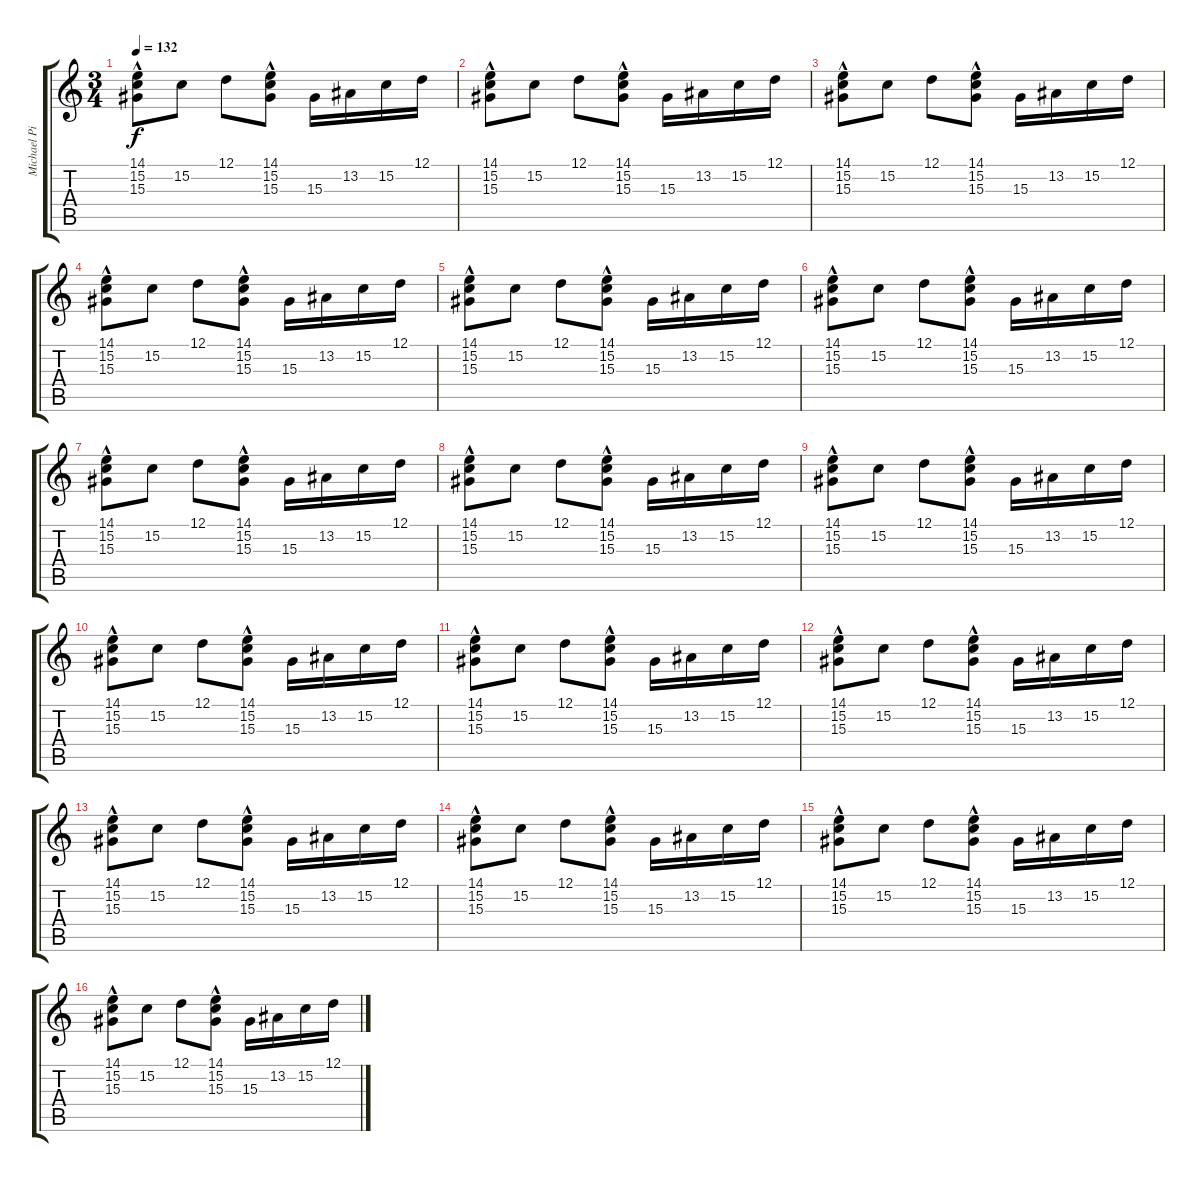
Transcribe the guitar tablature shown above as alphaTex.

\track ("Michael Pinella" "Michael Pi") {instrument acousticgrandpiano}
\staff {score tabs}
\tuning (D4 A3 F3 C3 G2 D2) {hide}
\ts (3 4)
\tempo 132
\clef g2
\ks c
(14.1{hac} 15.2 15.3{hac}).8{dy f} 15.2.8 12.1.8 (14.1{hac} 15.2 15.3).8 15.3.16 13.2.16 15.2.16 12.1.16 |
(14.1{hac} 15.2 15.3{hac}).8 15.2.8 12.1.8 (14.1{hac} 15.2 15.3).8 15.3.16 13.2.16 15.2.16 12.1.16 |
(14.1{hac} 15.2 15.3{hac}).8 15.2.8 12.1.8 (14.1{hac} 15.2 15.3).8 15.3.16 13.2.16 15.2.16 12.1.16 |
(14.1{hac} 15.2 15.3{hac}).8 15.2.8 12.1.8 (14.1{hac} 15.2 15.3).8 15.3.16 13.2.16 15.2.16 12.1.16 |
(14.1{hac} 15.2 15.3{hac}).8 15.2.8 12.1.8 (14.1{hac} 15.2 15.3).8 15.3.16 13.2.16 15.2.16 12.1.16 |
(14.1{hac} 15.2 15.3{hac}).8 15.2.8 12.1.8 (14.1{hac} 15.2 15.3).8 15.3.16 13.2.16 15.2.16 12.1.16 |
(14.1{hac} 15.2 15.3{hac}).8 15.2.8 12.1.8 (14.1{hac} 15.2 15.3).8 15.3.16 13.2.16 15.2.16 12.1.16 |
(14.1{hac} 15.2 15.3{hac}).8 15.2.8 12.1.8 (14.1{hac} 15.2 15.3).8 15.3.16 13.2.16 15.2.16 12.1.16 |
(14.1{hac} 15.2 15.3{hac}).8 15.2.8 12.1.8 (14.1{hac} 15.2 15.3).8 15.3.16 13.2.16 15.2.16 12.1.16 |
(14.1{hac} 15.2 15.3{hac}).8 15.2.8 12.1.8 (14.1{hac} 15.2 15.3).8 15.3.16 13.2.16 15.2.16 12.1.16 |
(14.1{hac} 15.2 15.3{hac}).8 15.2.8 12.1.8 (14.1{hac} 15.2 15.3).8 15.3.16 13.2.16 15.2.16 12.1.16 |
(14.1{hac} 15.2 15.3{hac}).8 15.2.8 12.1.8 (14.1{hac} 15.2 15.3).8 15.3.16 13.2.16 15.2.16 12.1.16 |
(14.1{hac} 15.2 15.3{hac}).8 15.2.8 12.1.8 (14.1{hac} 15.2 15.3).8 15.3.16 13.2.16 15.2.16 12.1.16 |
(14.1{hac} 15.2 15.3{hac}).8 15.2.8 12.1.8 (14.1{hac} 15.2 15.3).8 15.3.16 13.2.16 15.2.16 12.1.16 |
(14.1{hac} 15.2 15.3{hac}).8 15.2.8 12.1.8 (14.1{hac} 15.2 15.3).8 15.3.16 13.2.16 15.2.16 12.1.16 |
(14.1{hac} 15.2 15.3{hac}).8 15.2.8 12.1.8 (14.1{hac} 15.2 15.3).8 15.3.16 13.2.16 15.2.16 12.1.16
